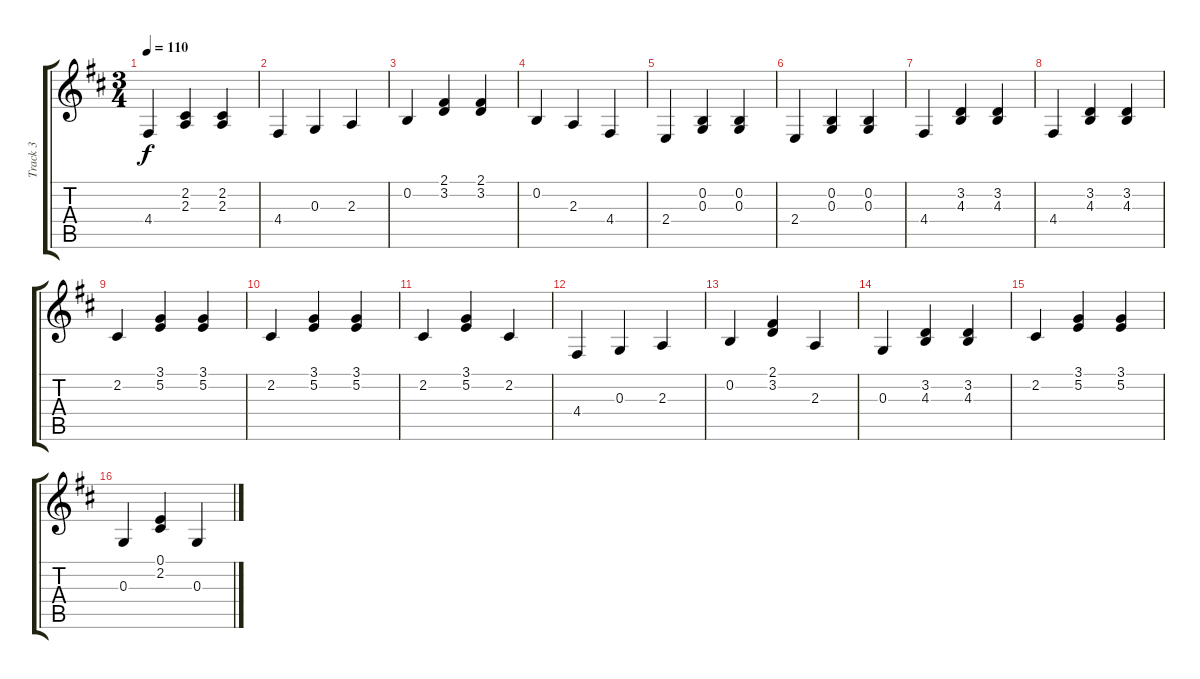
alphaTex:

\track ("Track 3" "Track 3") {instrument brightacousticpiano}
\staff {score tabs}
\tuning (E4 B3 G3 D3 A2 E2) {hide}
\ts (3 4)
\tempo 110
\clef g2
\ks d
4.4.4{dy f} (2.2 2.3).4 (2.2 2.3).4 |
4.4.4 0.3.4 2.3.4 |
0.2.4 (2.1 3.2).4 (2.1 3.2).4 |
0.2.4 2.3.4 4.4.4 |
2.4.4 (0.2 0.3).4 (0.2 0.3).4 |
2.4.4 (0.2 0.3).4 (0.2 0.3).4 |
4.4.4 (3.2 4.3).4 (3.2 4.3).4 |
4.4.4 (3.2 4.3).4 (3.2 4.3).4 |
2.2.4 (3.1 5.2).4 (3.1 5.2).4 |
2.2.4 (3.1 5.2).4 (3.1 5.2).4 |
2.2.4 (3.1 5.2).4 2.2.4 |
4.4.4 0.3.4 2.3.4 |
0.2.4 (2.1 3.2).4 2.3.4 |
0.3.4 (3.2 4.3).4 (3.2 4.3).4 |
2.2.4 (3.1 5.2).4 (3.1 5.2).4 |
0.3.4 (0.1 2.2).4 0.3.4
